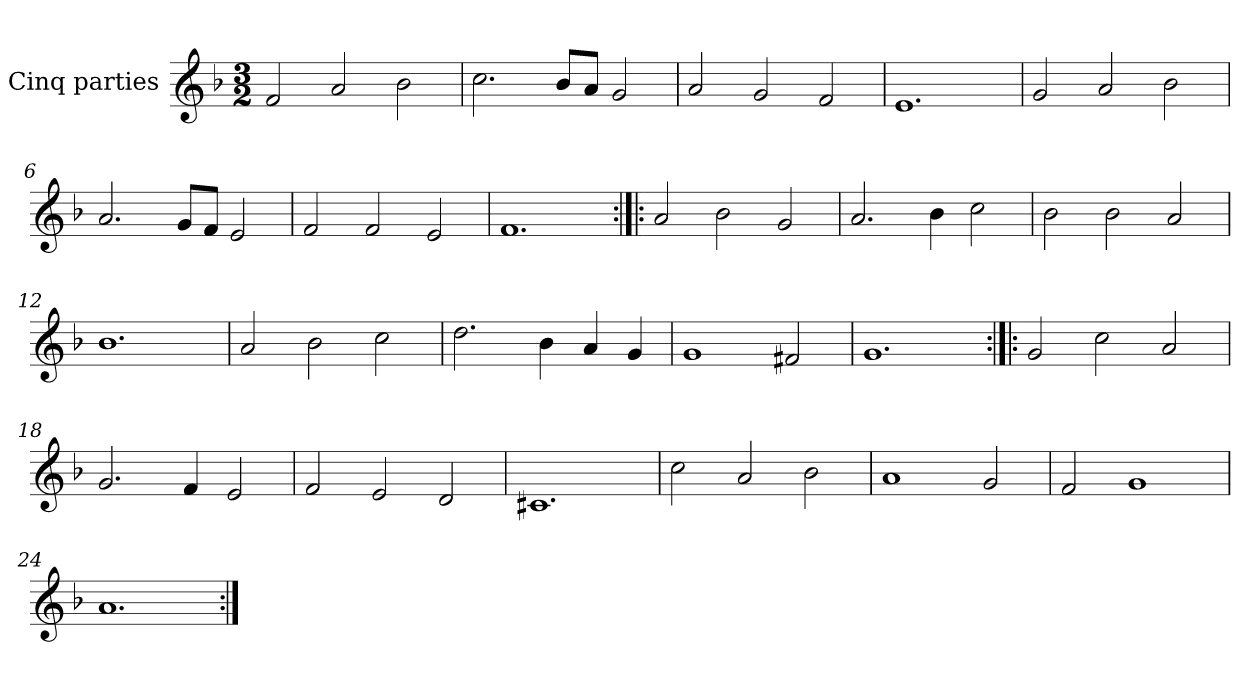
**kern
*part1
*staff1
*I"Cinq parties
*clefG2
*k[b-]
*M3/2
*MM180
=1
2f/
2a/
2b-\
=2
2.cc\
8b-/L
8a/J
2g/
=3
2a/
2g/
2f/
=4
1.e
=5
2g/
2a/
2b-\
=6
2.a/
8g/L
8f/J
2e/
=7
2f/
2f/
2e/
=8
1.f
=9:|!|:
2a/
2b-\
2g/
=10
2.a/
4b-\
2cc\
=11
2b-\
2b-\
2a/
=12
1.b-
=13
2a/
2b-\
2cc\
=14
2.dd\
4b-\
4a/
4g/
=15
1g
2f#X/
=16
1.g
=17:|!|:
2g/
2cc\
2a/
=18
2.g/
4f/
2e/
=19
2f/
2e/
2d/
=20
1.c#X
=21
2cc\
2a/
2b-\
=22
1a
2g/
=23
2f/
1g
=24
1.a
=:|!
*-
